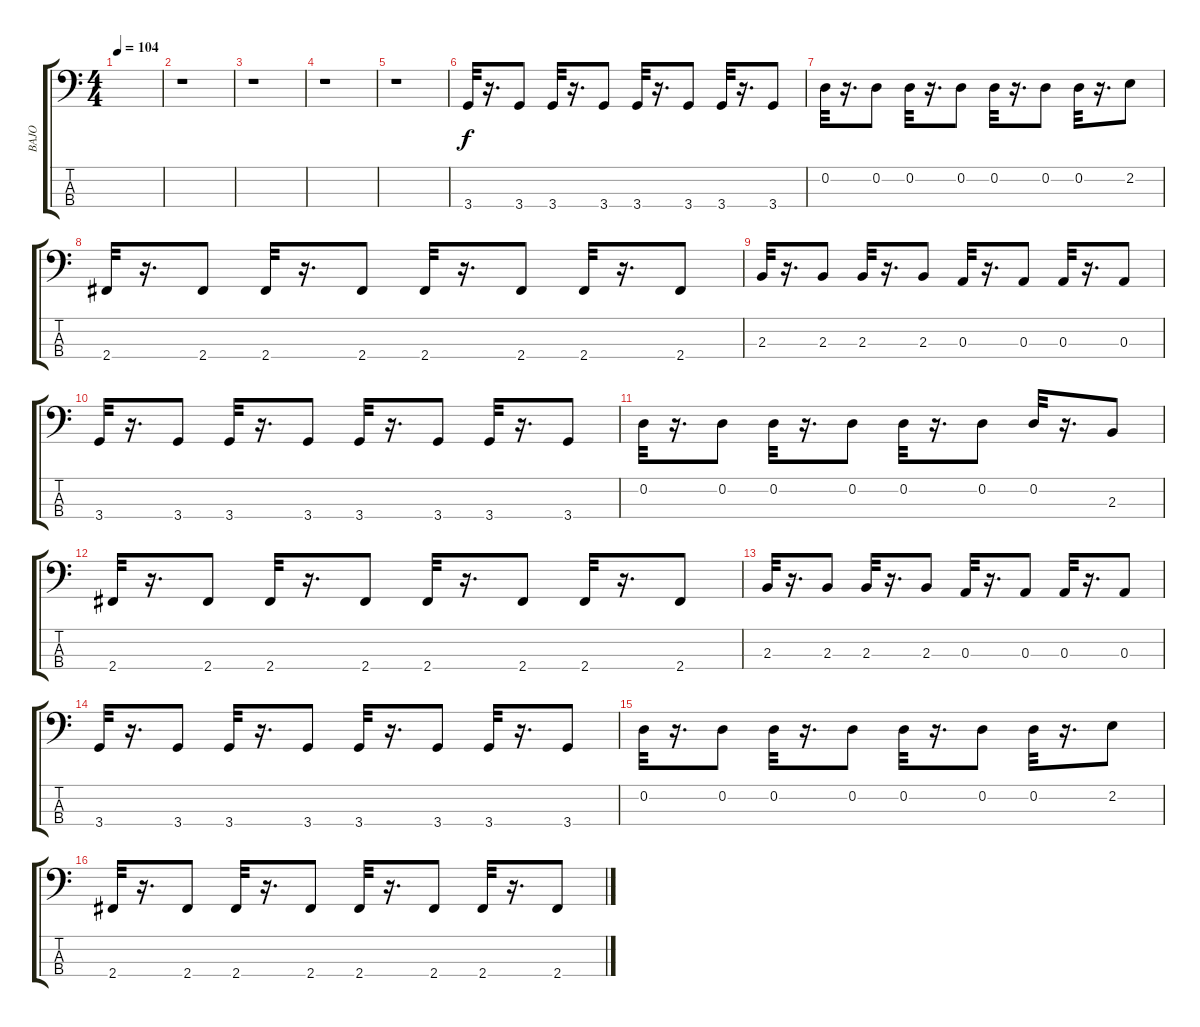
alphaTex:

\track ("BAJO" "BAJO") {instrument electricbassfinger}
\staff {score tabs}
\tuning (G2 D2 A1 E1) {hide}
\ts (4 4)
\tempo 104
\clef f4
\ks c
|
r.1 |
r.1 |
r.1 |
r.1 |
3.4.32 r.16{d} 3.4.8 3.4.32 r.16{d} 3.4.8 3.4.32 r.16{d} 3.4.8 3.4.32 r.16{d} 3.4.8 |
0.2.32 r.16{d} 0.2.8 0.2.32 r.16{d} 0.2.8 0.2.32 r.16{d} 0.2.8 0.2.32 r.16{d} 2.2.8 |
2.4.32 r.16{d} 2.4.8 2.4.32 r.16{d} 2.4.8 2.4.32 r.16{d} 2.4.8 2.4.32 r.16{d} 2.4.8 |
2.3.32 r.16{d} 2.3.8 2.3.32 r.16{d} 2.3.8 0.3.32 r.16{d} 0.3.8 0.3.32 r.16{d} 0.3.8 |
3.4.32 r.16{d} 3.4.8 3.4.32 r.16{d} 3.4.8 3.4.32 r.16{d} 3.4.8 3.4.32 r.16{d} 3.4.8 |
0.2.32 r.16{d} 0.2.8 0.2.32 r.16{d} 0.2.8 0.2.32 r.16{d} 0.2.8 0.2.32 r.16{d} 2.3.8 |
2.4.32 r.16{d} 2.4.8 2.4.32 r.16{d} 2.4.8 2.4.32 r.16{d} 2.4.8 2.4.32 r.16{d} 2.4.8 |
2.3.32 r.16{d} 2.3.8 2.3.32 r.16{d} 2.3.8 0.3.32 r.16{d} 0.3.8 0.3.32 r.16{d} 0.3.8 |
3.4.32 r.16{d} 3.4.8 3.4.32 r.16{d} 3.4.8 3.4.32 r.16{d} 3.4.8 3.4.32 r.16{d} 3.4.8 |
0.2.32 r.16{d} 0.2.8 0.2.32 r.16{d} 0.2.8 0.2.32 r.16{d} 0.2.8 0.2.32 r.16{d} 2.2.8 |
2.4.32 r.16{d} 2.4.8 2.4.32 r.16{d} 2.4.8 2.4.32 r.16{d} 2.4.8 2.4.32 r.16{d} 2.4.8
